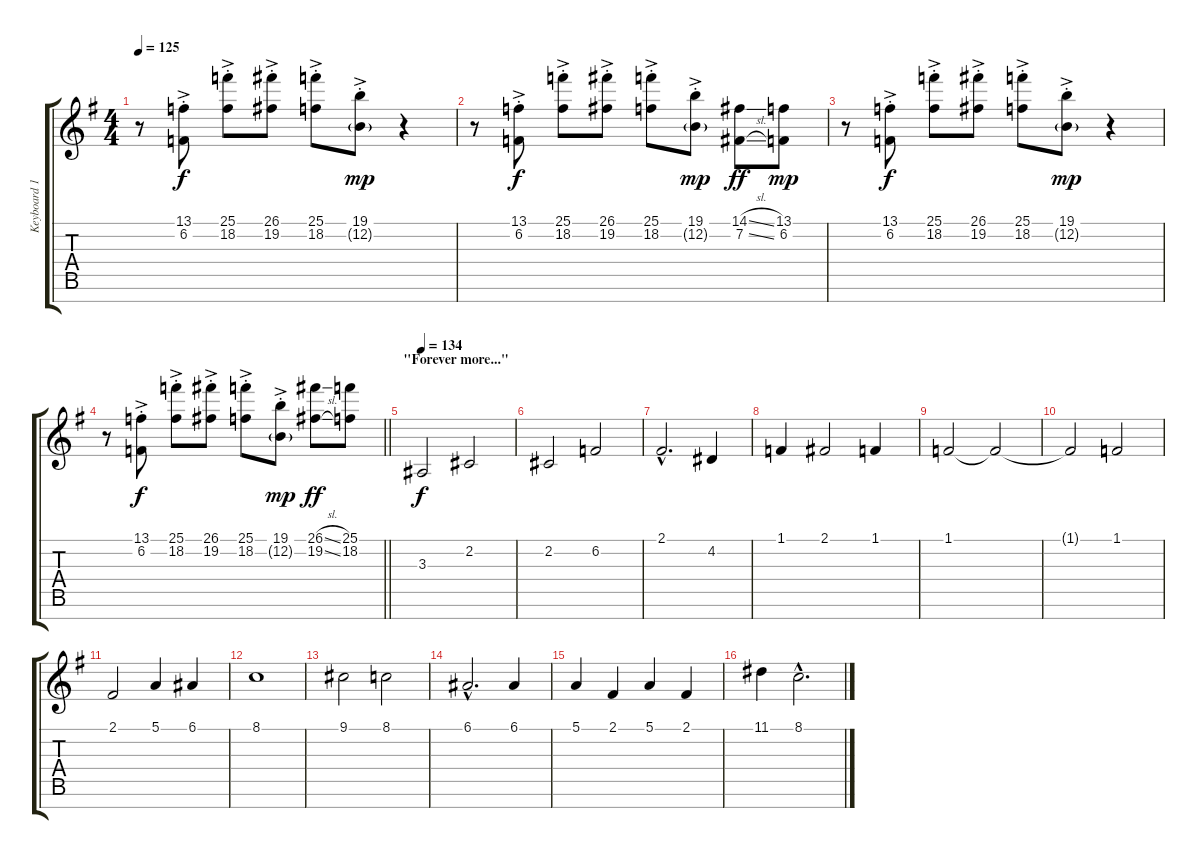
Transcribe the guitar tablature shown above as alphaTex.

\track ("Keyboard 1 - Brat/Shagrath" "Keyboard 1") {instrument stringensemble1}
\staff {score tabs}
\tuning (E4 B3 G3 D3 A2 E2 B1) {hide}
\ts (4 4)
\tempo 125
\clef g2
\ks g
r.8{dy ff} (13.1{ac st} 6.2{st}).8{dy f} (25.1{ac st} 18.2{st}).8 (26.1{ac st} 19.2{st}).8 (25.1{ac st} 18.2{st}).8 (19.1{ac st} 12.2{g st}).8{dy mp} r.4 |
r.8 (13.1{ac st} 6.2{st}).8{dy f} (25.1{ac st} 18.2{st}).8 (26.1{ac st} 19.2{st}).8 (25.1{ac st} 18.2{st}).8 (19.1{ac st} 12.2{g st}).8{dy mp} (14.1{sl} 7.2{sl}).8{dy ff} (13.1 6.2).8{dy mp} |
r.8 (13.1{ac st} 6.2{st}).8{dy f} (25.1{ac st} 18.2{st}).8 (26.1{ac st} 19.2{st}).8 (25.1{ac st} 18.2{st}).8 (19.1{ac st} 12.2{g st}).8{dy mp} r.4 |
\barLineRight lightlight
r.8 (13.1{ac st} 6.2{st}).8{dy f} (25.1{ac st} 18.2{st}).8 (26.1{ac st} 19.2{st}).8 (25.1{ac st} 18.2{st}).8 (19.1{ac st} 12.2{g st}).8{dy mp} (26.1{sl} 19.2{sl}).8{dy ff} (25.1 18.2).8 |
\section ("" "\"Forever more...\"")
\tempo 134
3.3.2{dy f volume 11} 2.2.2{volume 15} |
2.2.2 6.2.2 |
2.1{hac}.2{d} 4.2.4 |
1.1.4 2.1.2 1.1.4 |
1.1.2 1.1{t}.2{volume 8} |
1.1{t}.2 1.1.2{volume 15} |
2.1.2 5.1.4 6.1.4 |
8.1.1 |
9.1.2 8.1.2 |
6.1{hac}.2{d} 6.1.4 |
5.1.4 2.1.4 5.1.4 2.1.4 |
11.1.4 8.1{hac}.2{d}
